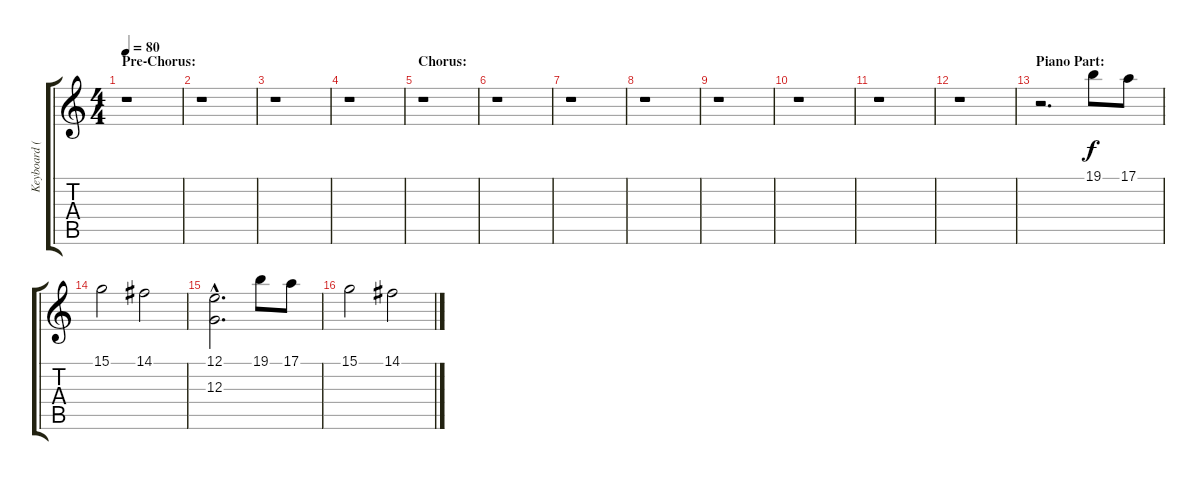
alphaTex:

\track ("Keyboard (Strings)" "Keyboard (") {instrument stringensemble1}
\staff {score tabs}
\tuning (E4 B3 G3 D3 A2 E2) {hide}
\ts (4 4)
\section ("" "Pre-Chorus:")
\tempo 80
\clef g2
\ks c
r.1{dy f} |
r.1 |
r.1 |
r.1 |
\section ("" "Chorus:")
r.1 |
r.1 |
r.1 |
r.1 |
r.1 |
r.1 |
r.1 |
r.1 |
\section ("" "Piano Part:")
r.2{d} 19.1.8{volume 6 instrument stringensemble1} 17.1.8 |
15.1.2 14.1.2 |
(12.1{hac} 12.3{hac}).2{d} 19.1.8 17.1.8 |
15.1.2 14.1.2
